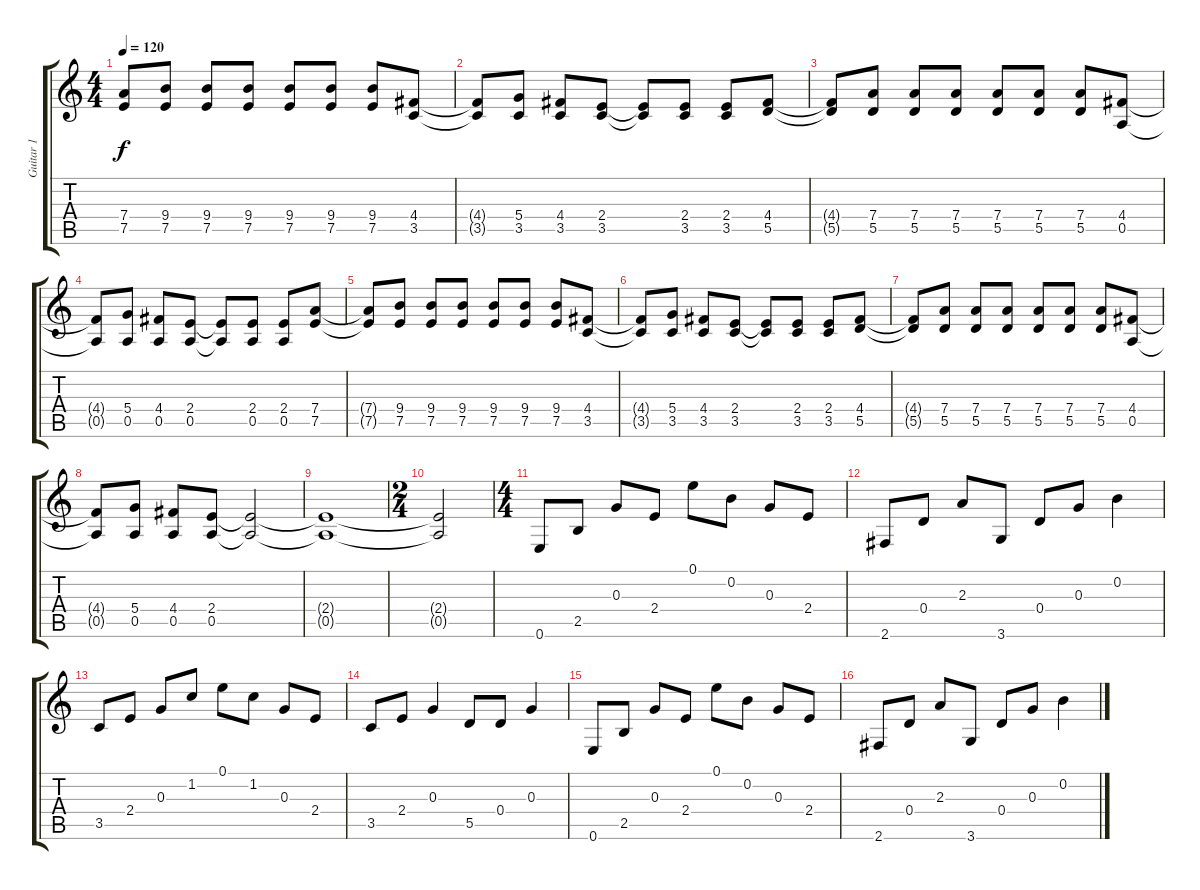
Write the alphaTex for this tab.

\track ("Guitar 1" "Guitar 1") {instrument electricguitarclean}
\staff {score tabs}
\tuning (E4 B3 G3 D3 A2 E2) {hide}
\ts (4 4)
\tempo 120
\clef g2
\ks c
(7.4{t} 7.5{t}).8{dy f} (9.4 7.5).8 (9.4 7.5).8 (9.4 7.5).8 (9.4 7.5).8 (9.4 7.5).8 (9.4 7.5).8 (4.4 3.5).8 |
(4.4{t} 3.5{t}).8 (5.4 3.5).8 (4.4 3.5).8 (2.4 3.5).8 (2.4{t} 3.5{t}).8 (2.4 3.5).8 (2.4 3.5).8 (4.4 5.5).8 |
(4.4{t} 5.5{t}).8 (7.4 5.5).8 (7.4 5.5).8 (7.4 5.5).8 (7.4 5.5).8 (7.4 5.5).8 (7.4 5.5).8 (4.4 0.5).8 |
(4.4{t} 0.5{t}).8 (5.4 0.5).8 (4.4 0.5).8 (2.4 0.5).8 (2.4{t} 0.5{t}).8 (2.4 0.5).8 (2.4 0.5).8 (7.4 7.5).8 |
(7.4{t} 7.5{t}).8 (9.4 7.5).8 (9.4 7.5).8 (9.4 7.5).8 (9.4 7.5).8 (9.4 7.5).8 (9.4 7.5).8 (4.4 3.5).8 |
(4.4{t} 3.5{t}).8 (5.4 3.5).8 (4.4 3.5).8 (2.4 3.5).8 (2.4{t} 3.5{t}).8 (2.4 3.5).8 (2.4 3.5).8 (4.4 5.5).8 |
(4.4{t} 5.5{t}).8 (7.4 5.5).8 (7.4 5.5).8 (7.4 5.5).8 (7.4 5.5).8 (7.4 5.5).8 (7.4 5.5).8 (4.4 0.5).8 |
(4.4{t} 0.5{t}).8 (5.4 0.5).8 (4.4 0.5).8 (2.4 0.5).8 (2.4{t} 0.5{t}).2 |
(2.4{t} 0.5{t}).1 |
\ts (2 4)
(2.4{t} 0.5{t}).2 |
\ts (4 4)
0.6.8 2.5.8 0.3.8 2.4.8 0.1.8 0.2.8 0.3.8 2.4.8 |
2.6.8 0.4.8 2.3.8 3.6.8 0.4.8 0.3.8 0.2.4 |
3.5.8 2.4.8 0.3.8 1.2.8 0.1.8 1.2.8 0.3.8 2.4.8 |
3.5.8 2.4.8 0.3.4 5.5.8 0.4.8 0.3.4 |
0.6.8 2.5.8 0.3.8 2.4.8 0.1.8 0.2.8 0.3.8 2.4.8 |
2.6.8 0.4.8 2.3.8 3.6.8 0.4.8 0.3.8 0.2.4
